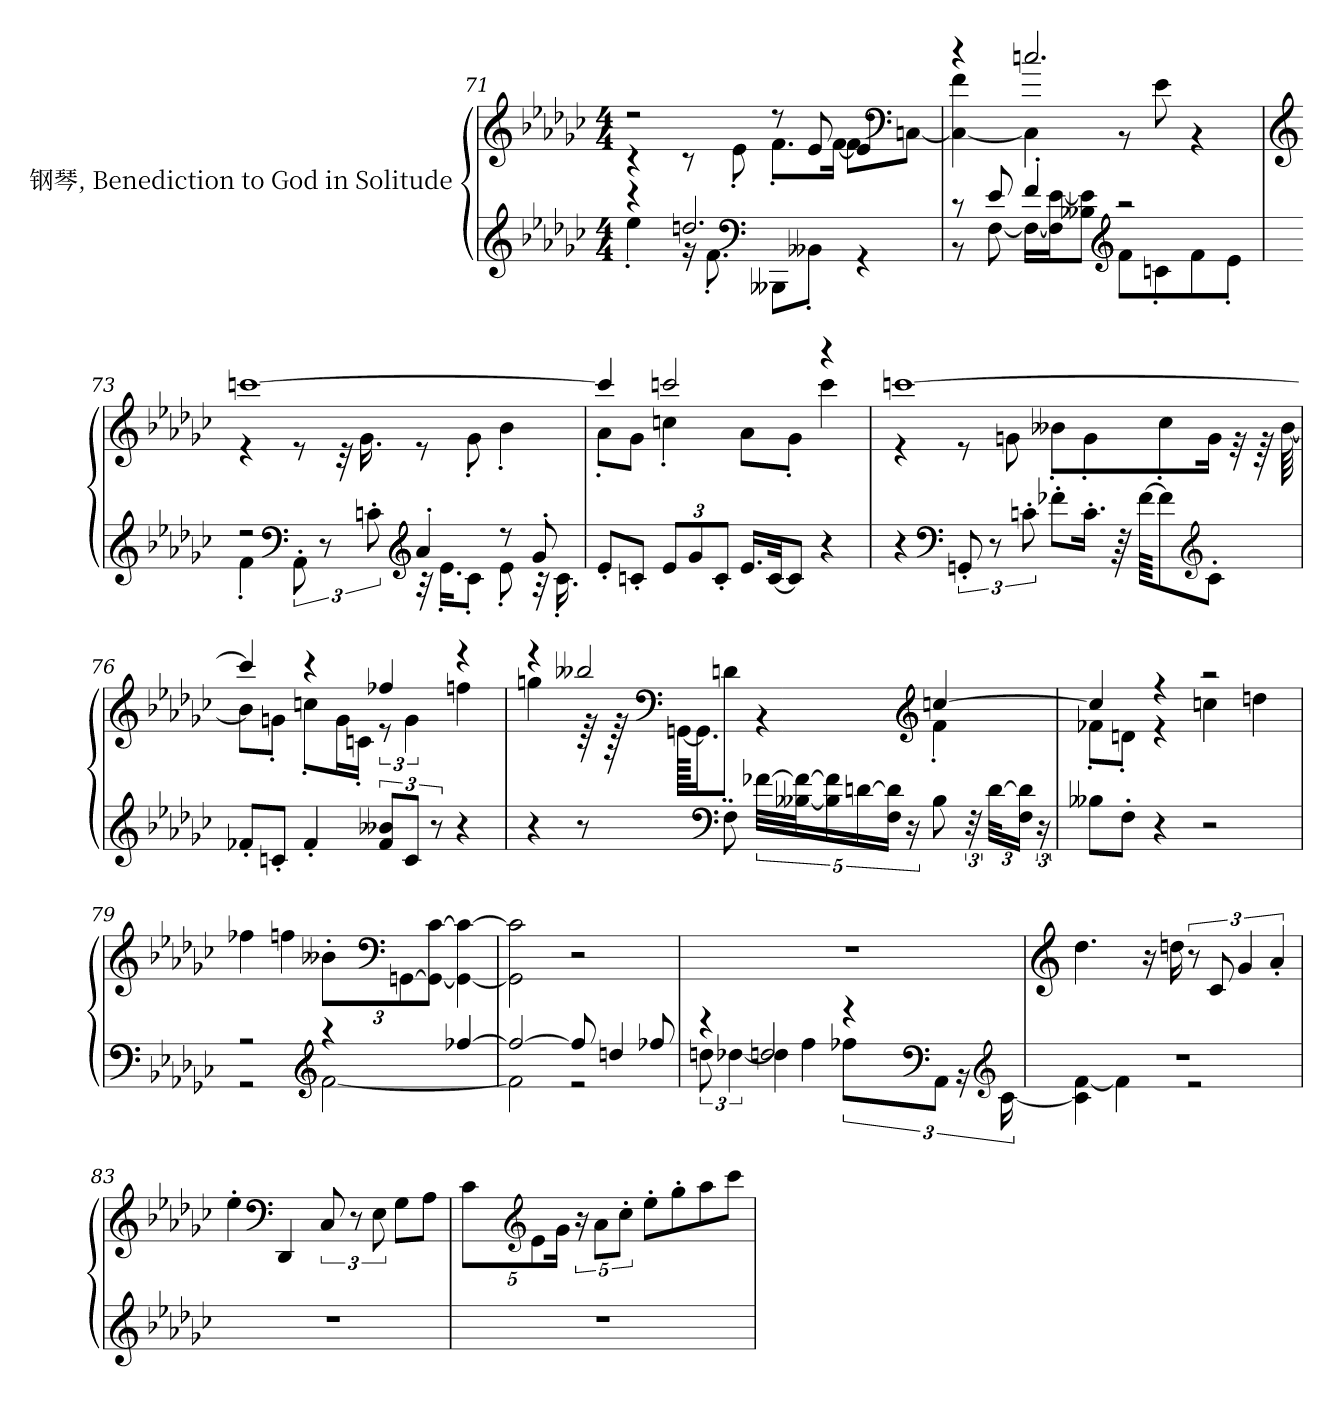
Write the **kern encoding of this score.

**kern	**kern
*part1	*part1
*staff2	*staff1
*I"钢琴, Benediction to God in Solitude	*
!!LO:PB:g=z
*clefG2	*clefG2
*k[b-e-a-d-g-c-]	*k[b-e-a-d-g-c-]
*M4/4	*M4/4
=71	=71
*^	*^
4r	4ee-'\	2r	4r
2.ddn/	16r	.	8r
.	8.f'\	.	.
.	.	.	8e-'\
*clefF4	*	*	*
.	8BBB--X\L	8r	8.f'\L
.	8BB--X'\J	8e-/	.
.	.	.	[16f\Jk
.	4r	4e-/	8f\L]
*	*	*clefF4	*
.	.	.	[8Cn\J
=72	=72	=72	=72
8r	8r	4r	4C\_ 4f\
8e-/	[8F\	.	.
4f'/	16F\LL_	2.ccn/	4C\]
.	16F\] [16e-\J	.	.
.	8B--X\ 8e-\]J	.	.
*clefG2	*	*	*
2r	8f\L	.	8r
.	8cn'\	.	8e-\
.	8f\	.	4r
.	8e-'\J	.	.
!!LO:LB:g=z	!!
=73	=73	=73	=73
*	*	*clefG2	*
2r	4f'\	[1cccn	4r
*clefF4	*	*	*
.	12AA-'\	.	8r
.	12r	.	.
.	.	.	32r
.	.	.	16.g-\
.	12cn'\	.	.
*clefG2	*	*	*
4a-'/	32r	.	8r
.	16.e-'\KL	.	.
.	8c'\J	.	8g-'\
8r	8e-'\	.	4b-'\
8g-'/	32r	.	.
.	16.c'\	.	.
*v	*v	*	*
=74	=74	=74
8e-'/L	4ccc/]	8a-'\L
8cn'/J	.	8g-\J
*Xbrackettup	*	*
12e-/L	2cccn/	4ccn'\
12g-/	.	.
12c'/J	.	.
16.e-/LL	.	8a-\L
[32c/JK	.	.
8c/J]	.	8g-'\J
4r	4r	4ccc\
!!LO:LB:g=z	!!
=75	=75	=75
4r	[1cccn	4r
*clefF4	*	*
*brackettup	*	*
12GGn'/	.	8r
12r	.	.
.	.	8gn\
12cn'\	.	.
8f-X'\L	.	8b--X'\L
16.c'\Jk	.	8g'\
64r	.	.
[64f-\KKKL	.	.
8f-\]	.	8cc-'\
*clefG2	*	*
8c'\J	.	16g\Jk
.	.	32r
.	.	64r
.	.	[64b--\
=76	=76	=76
8f-X'/L	4ccc/]	8b--\L]
8cn'/J	.	8gn'\J
4f-'/	4r	8ccn'\L
.	.	16g\L
.	.	16cn'\JJ
12f-/ 12b--X/L	4ff-X/	12r
12c/J	.	6g\
12r	.	.
4r	4r	4ffn\
!!LO:LB:g=z	!!
=77	=77	=77
4r	4r	4ggn\
8r	2bb--X/	64r
.	.	128r
*	*clefF4	*
.	.	[128GGn\KKKLL
.	.	16.GG\J]
*clefF4	*	*
8F'\	.	8dn'\J
[40f-X\LLL	.	4r
[40B--X\ 40f-\_J	.	.
20B--\] 20f-\]	.	.
[20dn\	.	.
20F\ 20d\]JJ	.	.
20r	.	.
*	*clefG2	*
8B--\	[4ccn/	4f'\
48r	.	.
[48d\KLL	.	.
24F\ 24d\]JJ	.	.
24r	.	.
=78	=78	=78
8B--X\L	4cc/]	8f-X'\L
8F'\J	.	8dn'\J
4r	4r	4r
2r	2r	4ccn\
.	.	4ddn\
*	*v	*v
!!LO:LB:g=z
=79	=79
*^	*
2r	2r	4ff-X\
.	.	4ffn\
*clefG2	*	*
*	*	*Xbrackettup
4r	[2f\	12b--X'\L
*	*	*clefF4
.	.	[12GGn\
.	.	12GG\_ [12c-\J
[4ff-X/	.	4GG\_ 4c-\_
=80	=80	=80
2ff-/_	2f\]	2GG\] 2c-\]
8ff-/]	2r	2r
4ddn/	.	.
8ff-X/	.	.
=81	=81	=81
4r	12ddn\	1r
.	[6dd-X\	.
2ddn/	4dd-\]	.
.	4ff\	.
4r	12ff-X\L	.
*clefF4	*	*
.	12AA-\J	.
.	24r	.
*clefG2	*	*
.	[24c-\	.
!!LO:LB:g=z
=82	=82	=82
*	*	*clefG2
1r	4c-\] [4f\	4.dd-\
.	4f\]	.
.	.	16r
.	.	16ddn\
*	*	*brackettup
.	2r	12r
.	.	12c-/
.	.	6g-/
.	.	6a-'/
*v	*v	*
=83	=83
1r	4ee-'\
*	*clefF4
.	4DD-/
.	12C-/
.	12r
.	12E-\
.	8G-\L
.	8A-\J
=84	=84
1r	10c-\L
*	*clefG2
.	10e-\
.	20g-\Jk
.	20r
.	10a-\L
.	10cc-'\J
.	8ee-'\L
.	8gg-'\
.	8aa-\
.	8ccc-\J
=	=
*-	*-
